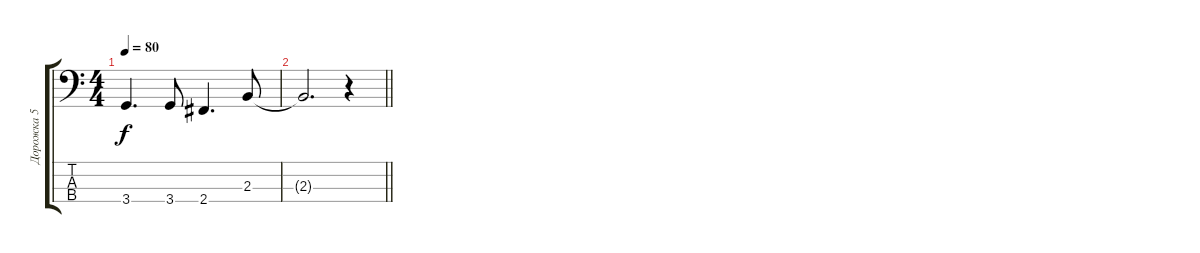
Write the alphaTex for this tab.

\track ("Дорожка 5" "Дорожка 5") {instrument electricbassfinger}
\staff {score tabs}
\tuning (G2 D2 A1 E1) {hide}
\ts (4 4)
\tempo 80
\clef f4
\ks c
3.4.4{d dy f} 3.4.8 2.4.4{d} 2.3.8 |
\barLineRight lightlight
2.3{t}.2{d} r.4
